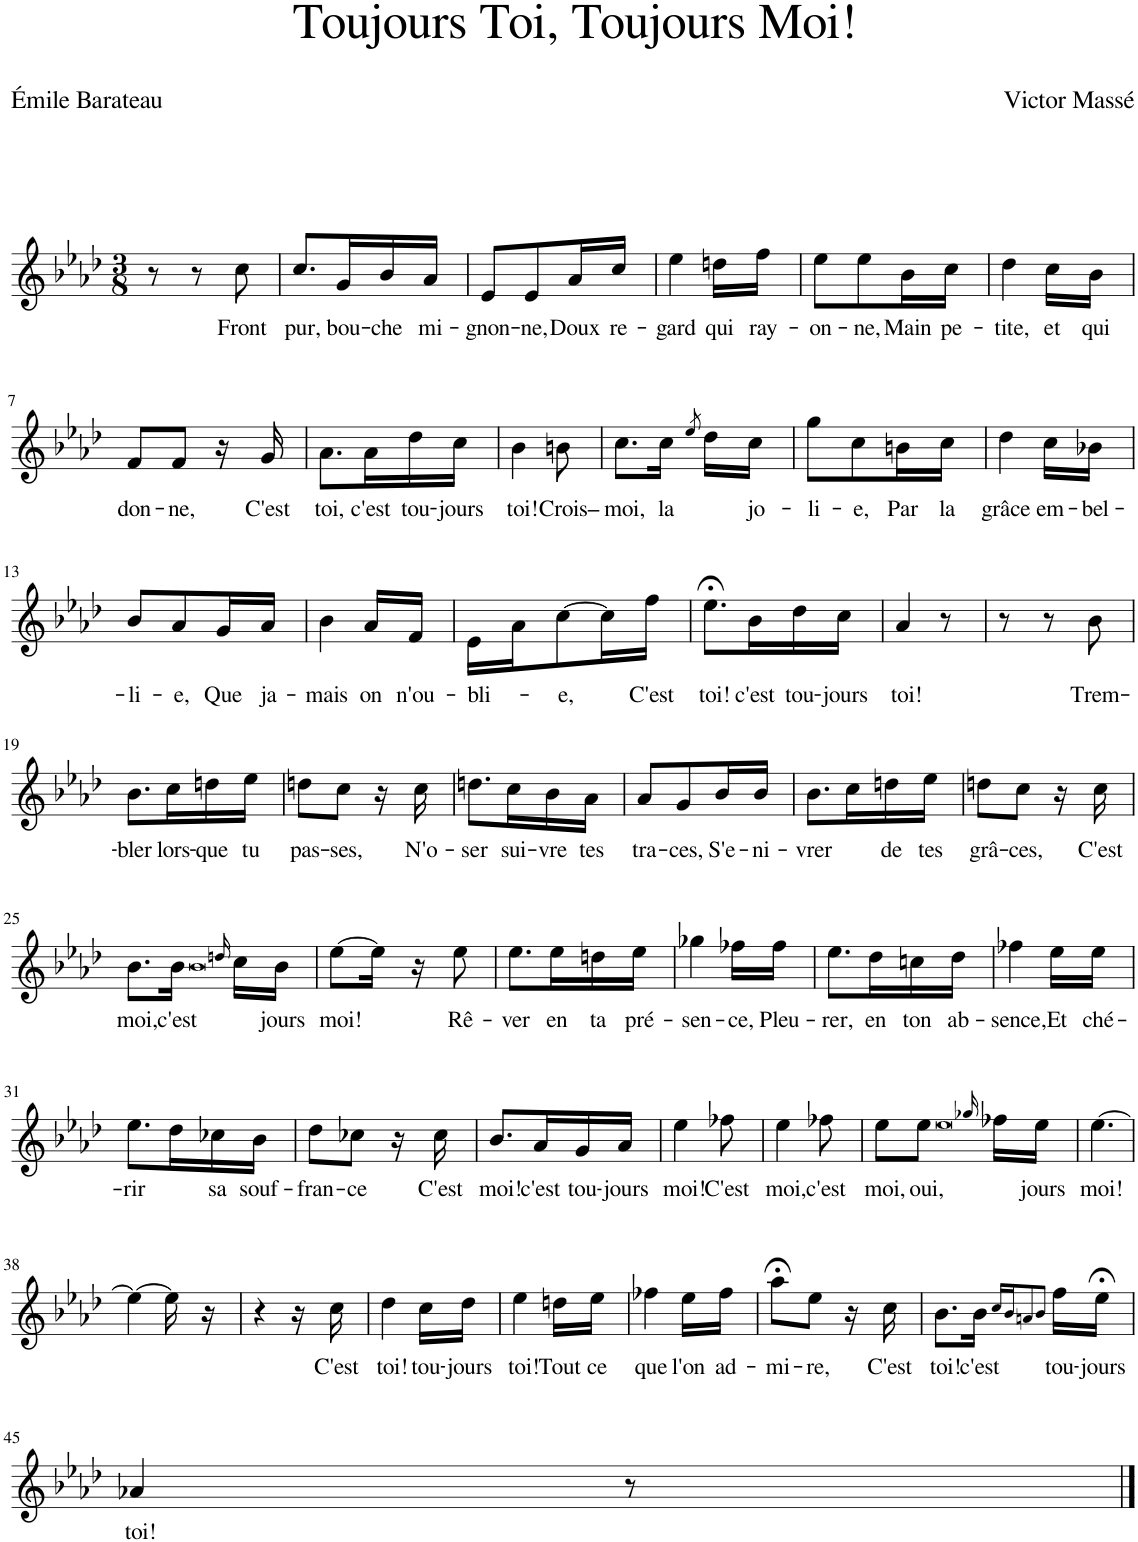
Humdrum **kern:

**kern	**text
*part1	*part1
*staff1	*staff1
*I"Piano	*
*I'Pno	*
*clefG2	*
*k[b-e-a-d-]	*
*M3/8	*
=1	=1
8r	.
8r	.
!	!LO:LY:b
8cc\	Front
=2	=2
!	!LO:LY:b
8.cc/L	pur,
!	!LO:LY:b
16g/L	bou-
!	!LO:LY:b
16b-/	-che
!	!LO:LY:b
16a-/JJ	mi-
=3	=3
!	!LO:LY:b
8e-/L	-gnon-
!	!LO:LY:b
8e-/	-ne,
!	!LO:LY:b
16a-/L	Doux
!	!LO:LY:b
16cc/JJ	re-
=4	=4
!	!LO:LY:b
4ee-\	-gard
!	!LO:LY:b
16ddn\LL	qui
!	!LO:LY:b
16ff\JJ	ray-
=5	=5
!	!LO:LY:b
8ee-\L	-on-
!	!LO:LY:b
8ee-\	-ne,
!	!LO:LY:b
16b-\L	Main
!	!LO:LY:b
16cc\JJ	pe-
=6	=6
!	!LO:LY:b
4dd-\	-tite,
!	!LO:LY:b
16cc\LL	et
!	!LO:LY:b
16b-\JJ	qui
!!LO:LB:g=z
=7	=7
!	!LO:LY:b
8f/L	don-
!	!LO:LY:b
8f/J	-ne,
16r	.
!	!LO:LY:b
16g/	C'est
=8	=8
!	!LO:LY:b
8.a-\L	toi,
!	!LO:LY:b
16a-\L	c'est
!	!LO:LY:b
16dd-\	tou-
!	!LO:LY:b
16cc\JJ	-jours
=9	=9
!	!LO:LY:b
4b-\	toi!
!	!LO:LY:b
8bn\	Crois–
=10	=10
!	!LO:LY:b
8.cc\L	moi,
!	!LO:LY:b
16cc\Jk	la
8qee-/	.
16dd-\LL	.
!	!LO:LY:b
16cc\JJ	jo-
=11	=11
!	!LO:LY:b
8gg\L	-li-
!	!LO:LY:b
8cc\	-e,
!	!LO:LY:b
16bn\L	Par
!	!LO:LY:b
16cc\JJ	la
=12	=12
!	!LO:LY:b
4dd-\	grâce
!	!LO:LY:b
16cc\LL	em-
!	!LO:LY:b
16b-X\JJ	-bel-
!!LO:LB:g=z
=13	=13
!	!LO:LY:b
8b-/L	-li-
!	!LO:LY:b
8a-/	-e,
!	!LO:LY:b
16g/L	Que
!	!LO:LY:b
16a-/JJ	ja-
=14	=14
!	!LO:LY:b
4b-\	-mais
!	!LO:LY:b
16a-/LL	on
!	!LO:LY:b
16f/JJ	n'ou-
=15	=15
!	!LO:LY:b
16e-\LL	-bli-
16a-\J	.
!	!LO:LY:b
[8cc\	-e,
16cc\L]	.
!	!LO:LY:b
16ff\JJ	C'est
=16	=16
!	!LO:LY:b
8.ee-;<\L	toi!
!	!LO:LY:b
16b-\L	c'est
!	!LO:LY:b
16dd-\	tou-
!	!LO:LY:b
16cc\JJ	-jours
=17	=17
!	!LO:LY:b
4a-/	toi!
8r	.
=18	=18
8r	.
8r	.
!	!LO:LY:b
8b-\	Trem-
!!LO:LB:g=z
=19	=19
!	!LO:LY:b
8.b-\L	-bler
!	!LO:LY:b
16cc\L	lors-
!	!LO:LY:b
16ddn\	-que
!	!LO:LY:b
16ee-\JJ	tu
=20	=20
!	!LO:LY:b
8ddn\L	pas-
!	!LO:LY:b
8cc\J	-ses,
16r	.
!	!LO:LY:b
16cc\	N'o-
=21	=21
!	!LO:LY:b
8.ddn\L	-ser
!	!LO:LY:b
16cc\L	sui-
!	!LO:LY:b
16b-\	-vre
!	!LO:LY:b
16a-\JJ	tes
=22	=22
!	!LO:LY:b
8a-/L	tra-
!	!LO:LY:b
8g/	-ces,
!	!LO:LY:b
16b-/L	S'e-
!	!LO:LY:b
16b-/JJ	-ni-
=23	=23
!	!LO:LY:b
8.b-\L	-vrer
16cc\L	.
!	!LO:LY:b
16ddn\	de
!	!LO:LY:b
16ee-\JJ	tes
=24	=24
!	!LO:LY:b
8ddn\L	grâ-
!	!LO:LY:b
8cc\J	-ces,
16r	.
!	!LO:LY:b
16cc\	C'est
!!LO:LB:g=z
=25	=25
!	!LO:LY:b
8.b-\L	moi,
!	!LO:LY:b
16b-\Jk	c'est
0qb-	.
16qddn/	.
16cc\LL	.
!	!LO:LY:b
16b-\JJ	jours
=26	=26
!	!LO:LY:b
[8ee-\L	moi!
16ee-\Jk]	.
16r	.
!	!LO:LY:b
8ee-\	Rê-
=27	=27
!	!LO:LY:b
8.ee-\L	-ver
!	!LO:LY:b
16ee-\L	en
!	!LO:LY:b
16ddn\	ta
!	!LO:LY:b
16ee-\JJ	pré-
=28	=28
!	!LO:LY:b
4gg-X\	-sen-
!	!LO:LY:b
16ff-X\LL	-ce,
!	!LO:LY:b
16ff-\JJ	Pleu-
=29	=29
!	!LO:LY:b
8.ee-\L	-rer,
!	!LO:LY:b
16dd-\L	en
!	!LO:LY:b
16ccn\	ton
!	!LO:LY:b
16dd-\JJ	ab-
=30	=30
!	!LO:LY:b
4ff-X\	-sence,
!	!LO:LY:b
16ee-\LL	Et
!	!LO:LY:b
16ee-\JJ	ché-
!!LO:LB:g=z
=31	=31
!	!LO:LY:b
8.ee-\L	-rir
16dd-\L	.
!	!LO:LY:b
16cc-X\	sa
!	!LO:LY:b
16b-\JJ	souf-
=32	=32
!	!LO:LY:b
8dd-\L	-fran-
!	!LO:LY:b
8cc-X\J	-ce
16r	.
!	!LO:LY:b
16cc-\	C'est
=33	=33
!	!LO:LY:b
8.b-/L	moi!
!	!LO:LY:b
16a-/L	c'est
!	!LO:LY:b
16g/	tou-
!	!LO:LY:b
16a-/JJ	-jours
=34	=34
!	!LO:LY:b
4ee-\	moi!
!	!LO:LY:b
8ff-X\	C'est
=35	=35
!	!LO:LY:b
4ee-\	moi,
!	!LO:LY:b
8ff-X\	c'est
=36	=36
!	!LO:LY:b
8ee-\L	moi,
!	!LO:LY:b
8ee-\J	oui,
0qee-	.
16qgg-X/	.
16ff-X\LL	.
!	!LO:LY:b
16ee-\JJ	-jours
=37	=37
!	!LO:LY:b
[4.ee-\	moi!
!!LO:LB:g=z
=38	=38
4ee-\_	.
16ee-\]	.
16r	.
=39	=39
4r	.
16r	.
!	!LO:LY:b
16cc\	C'est
=40	=40
!	!LO:LY:b
4dd-\	toi!
!	!LO:LY:b
16cc\LL	tou-
!	!LO:LY:b
16dd-\JJ	-jours
=41	=41
!	!LO:LY:b
4ee-\	toi!
!	!LO:LY:b
16ddn\LL	Tout
!	!LO:LY:b
16ee-\JJ	ce
=42	=42
!	!LO:LY:b
4ff-X\	que
!	!LO:LY:b
16ee-\LL	l'on
!	!LO:LY:b
16ff-\JJ	ad-
=43	=43
!	!LO:LY:b
8aa-;<\L	-mi-
!	!LO:LY:b
8ee-\J	-re,
16r	.
!	!LO:LY:b
16cc\	C'est
=44	=44
!	!LO:LY:b
8.b-\L	toi!
!	!LO:LY:b
16b-\Jk	c'est
16qcc/LL	.
16qb-/J	.
8qan/	.
8qb-/J	.
!	!LO:LY:b
16ff\LL	tou-
!	!LO:LY:b
16ee-;<\JJ	-jours
!!LO:LB:g=z
=45	=45
!	!LO:LY:b
4a-X/	toi!
8r	.
==	==
*-	*-
